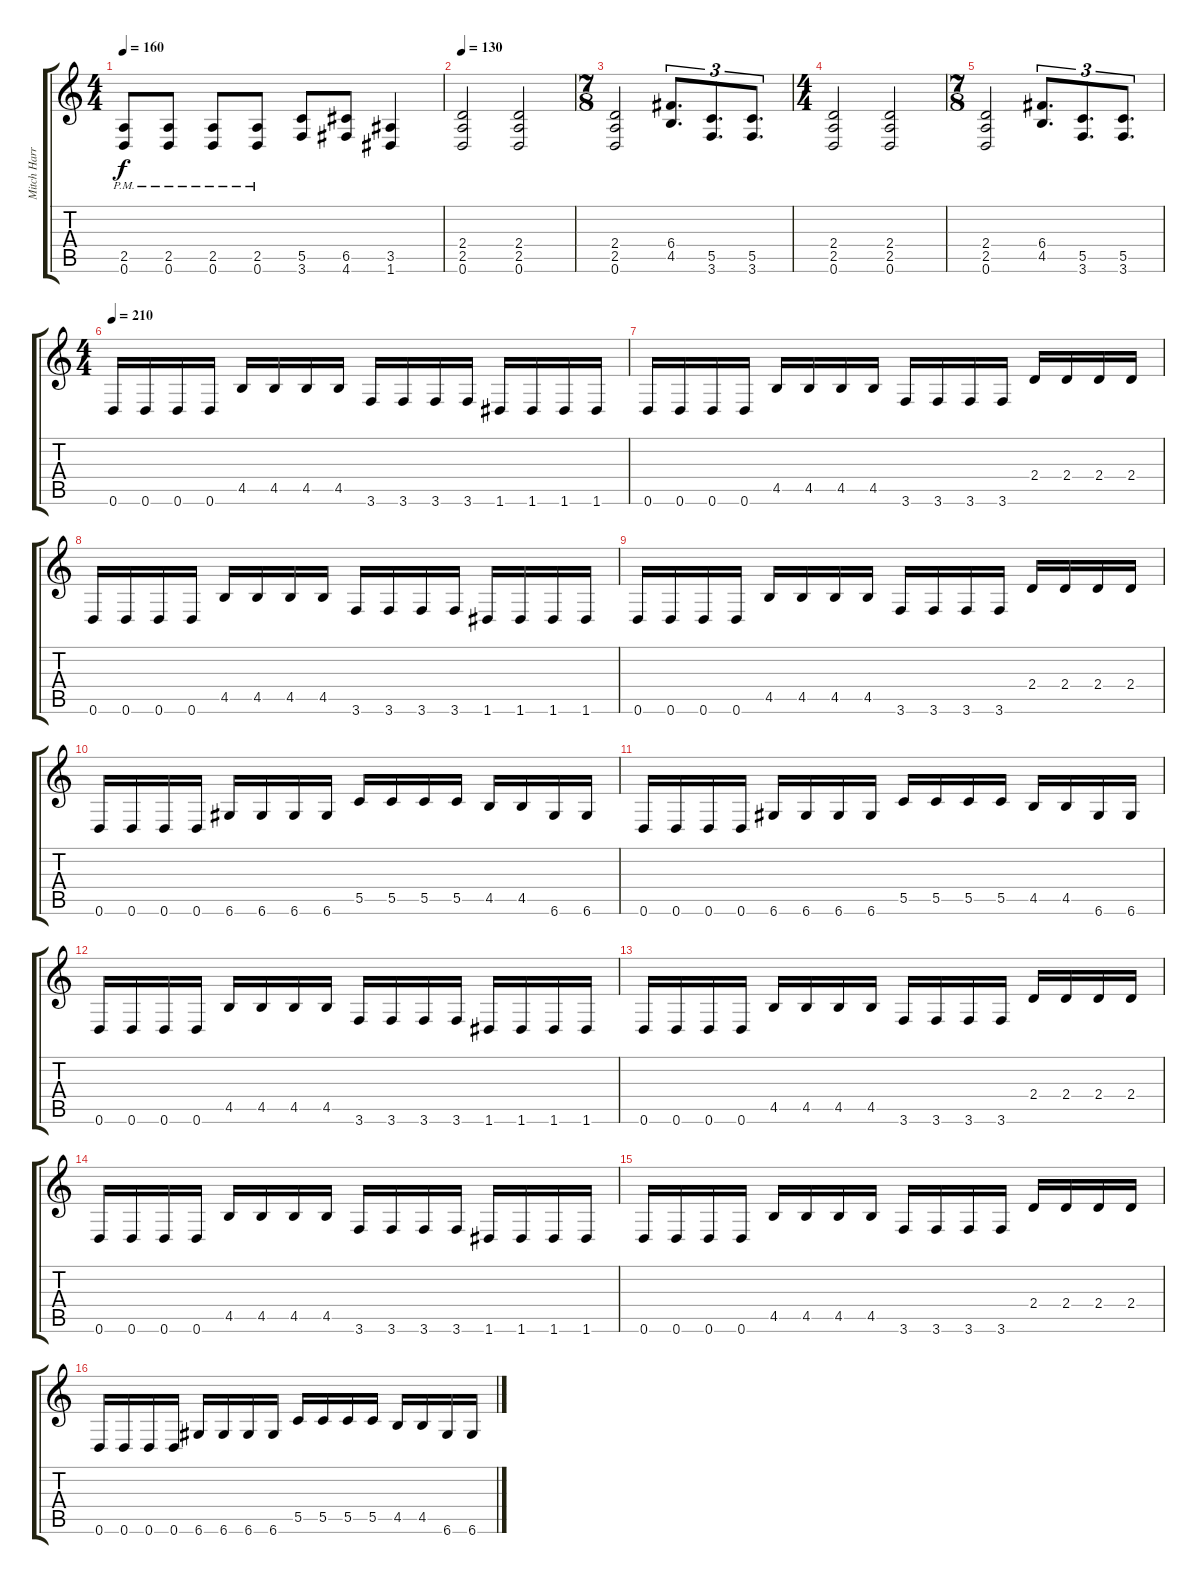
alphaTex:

\track ("Mitch Harris (Guitar 1) " "Mitch Harr") {instrument distortionguitar}
\staff {score tabs}
\tuning (D4 A3 F3 C3 G2 D2) {hide}
\ts (4 4)
\tempo 160
\clef g2
\ks c
(2.5{pm} 0.6).8{dy f} (2.5{pm} 0.6).8 (2.5{pm} 0.6).8 (2.5{pm} 0.6).8 (5.5 3.6).8 (6.5 4.6).8 (3.5 1.6).4 |
\tempo 130
(2.4 2.5 0.6).2 (2.4 2.5 0.6).2 |
\ts (7 8)
(2.4 2.5 0.6).2 (6.4 4.5).8{d tu (3 2)} (5.5 3.6).8{d tu (3 2)} (5.5 3.6).8{d tu (3 2)} |
\ts (4 4)
(2.4 2.5 0.6).2 (2.4 2.5 0.6).2 |
\ts (7 8)
(2.4 2.5 0.6).2 (6.4 4.5).8{d tu (3 2)} (5.5 3.6).8{d tu (3 2)} (5.5 3.6).8{d tu (3 2)} |
\ts (4 4)
\tempo 210
0.6.16 0.6.16 0.6.16 0.6.16 4.5.16 4.5.16 4.5.16 4.5.16 3.6.16 3.6.16 3.6.16 3.6.16 1.6.16 1.6.16 1.6.16 1.6.16 |
0.6.16 0.6.16 0.6.16 0.6.16 4.5.16 4.5.16 4.5.16 4.5.16 3.6.16 3.6.16 3.6.16 3.6.16 2.4.16 2.4.16 2.4.16 2.4.16 |
0.6.16 0.6.16 0.6.16 0.6.16 4.5.16 4.5.16 4.5.16 4.5.16 3.6.16 3.6.16 3.6.16 3.6.16 1.6.16 1.6.16 1.6.16 1.6.16 |
0.6.16 0.6.16 0.6.16 0.6.16 4.5.16 4.5.16 4.5.16 4.5.16 3.6.16 3.6.16 3.6.16 3.6.16 2.4.16 2.4.16 2.4.16 2.4.16 |
0.6.16 0.6.16 0.6.16 0.6.16 6.6.16 6.6.16 6.6.16 6.6.16 5.5.16 5.5.16 5.5.16 5.5.16 4.5.16 4.5.16 6.6.16 6.6.16 |
0.6.16 0.6.16 0.6.16 0.6.16 6.6.16 6.6.16 6.6.16 6.6.16 5.5.16 5.5.16 5.5.16 5.5.16 4.5.16 4.5.16 6.6.16 6.6.16 |
0.6.16 0.6.16 0.6.16 0.6.16 4.5.16 4.5.16 4.5.16 4.5.16 3.6.16 3.6.16 3.6.16 3.6.16 1.6.16 1.6.16 1.6.16 1.6.16 |
0.6.16 0.6.16 0.6.16 0.6.16 4.5.16 4.5.16 4.5.16 4.5.16 3.6.16 3.6.16 3.6.16 3.6.16 2.4.16 2.4.16 2.4.16 2.4.16 |
0.6.16 0.6.16 0.6.16 0.6.16 4.5.16 4.5.16 4.5.16 4.5.16 3.6.16 3.6.16 3.6.16 3.6.16 1.6.16 1.6.16 1.6.16 1.6.16 |
0.6.16 0.6.16 0.6.16 0.6.16 4.5.16 4.5.16 4.5.16 4.5.16 3.6.16 3.6.16 3.6.16 3.6.16 2.4.16 2.4.16 2.4.16 2.4.16 |
0.6.16 0.6.16 0.6.16 0.6.16 6.6.16 6.6.16 6.6.16 6.6.16 5.5.16 5.5.16 5.5.16 5.5.16 4.5.16 4.5.16 6.6.16 6.6.16
